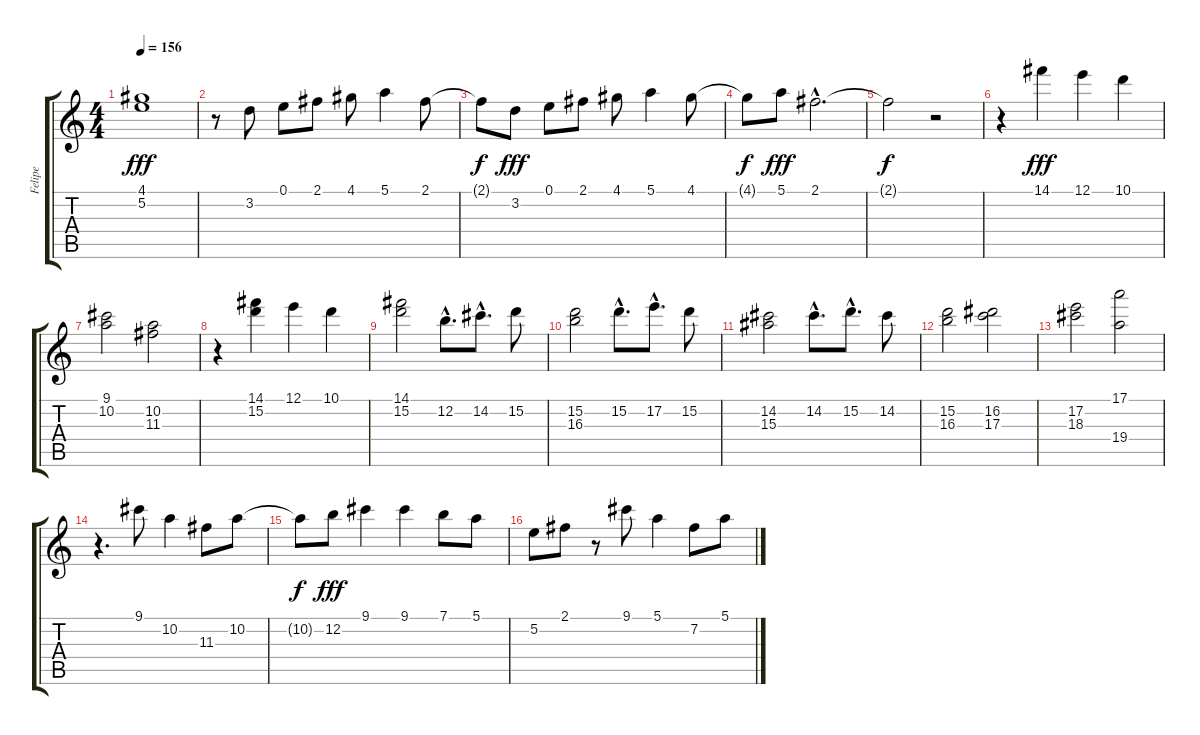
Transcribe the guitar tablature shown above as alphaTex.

\track ("Felipe" "Felipe") {instrument distortionguitar}
\staff {score tabs}
\tuning (E4 B3 G3 D3 A2 E2) {hide}
\ts (4 4)
\tempo 156
\clef g2
\ks c
(4.1 5.2).1{dy fff} |
r.8 3.2.8 0.1.8 2.1.8 4.1.8 5.1.4 2.1.8 |
2.1{t}.8{dy f} 3.2.8{dy fff} 0.1.8 2.1.8 4.1.8 5.1.4 4.1.8 |
4.1{t}.8{dy f} 5.1.8{dy fff} 2.1{hac}.2{d} |
2.1{t}.2{dy f} r.2 |
r.4 14.1.4{dy fff} 12.1.4 10.1.4 |
(9.1 10.2).2 (10.2 11.3).2 |
r.4 (14.1 15.2).4 12.1.4 10.1.4 |
(14.1 15.2).2 12.2{hac}.8{d} 14.2{hac}.8{d} 15.2.8 |
(15.2 16.3).2 15.2{hac}.8{d} 17.2{hac}.8{d} 15.2.8 |
(14.2 15.3).2 14.2{hac}.8{d} 15.2{hac}.8{d} 14.2.8 |
(15.2 16.3).2 (16.2 17.3).2 |
(17.2 18.3).2 (17.1 19.4).2 |
r.4{d} 9.1.8 10.2.4 11.3.8 10.2.8 |
10.2{t}.8{dy f} 12.2.8{dy fff} 9.1.4 9.1.4 7.1.8 5.1.8 |
5.2.8 2.1.8 r.8 9.1.8 5.1.4 7.2.8 5.1.8
